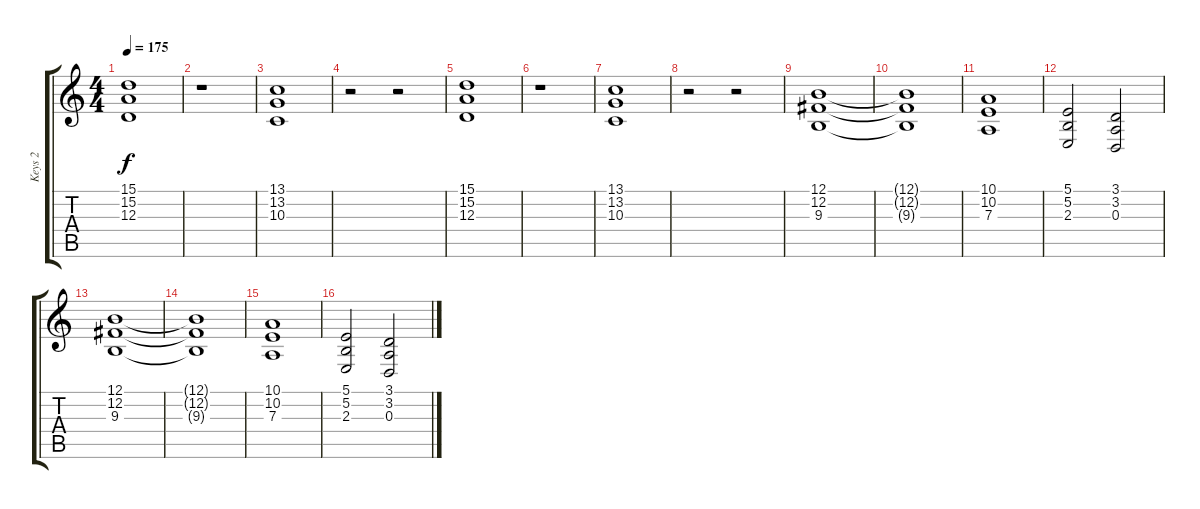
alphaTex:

\track ("Keys 2" "Keys 2") {instrument fx4atmosphere}
\staff {score tabs}
\tuning (B3 Gb3 D3 A2 E2 B1) {hide}
\ts (4 4)
\tempo 175
\clef g2
\ks c
(15.1 15.2 12.3).1{dy f} |
r.1 |
(13.1 13.2 10.3).1 |
r.2 r.2 |
(15.1 15.2 12.3).1 |
r.1 |
(13.1 13.2 10.3).1 |
r.2 r.2 |
(12.1 12.2 9.3).1{instrument rockorgan} |
(12.1{t} 12.2{t} 9.3{t}).1 |
(10.1 10.2 7.3).1 |
(5.1 5.2 2.3).2 (3.1 3.2 0.3).2 |
(12.1 12.2 9.3).1 |
(12.1{t} 12.2{t} 9.3{t}).1 |
(10.1 10.2 7.3).1 |
(5.1 5.2 2.3).2 (3.1 3.2 0.3).2
